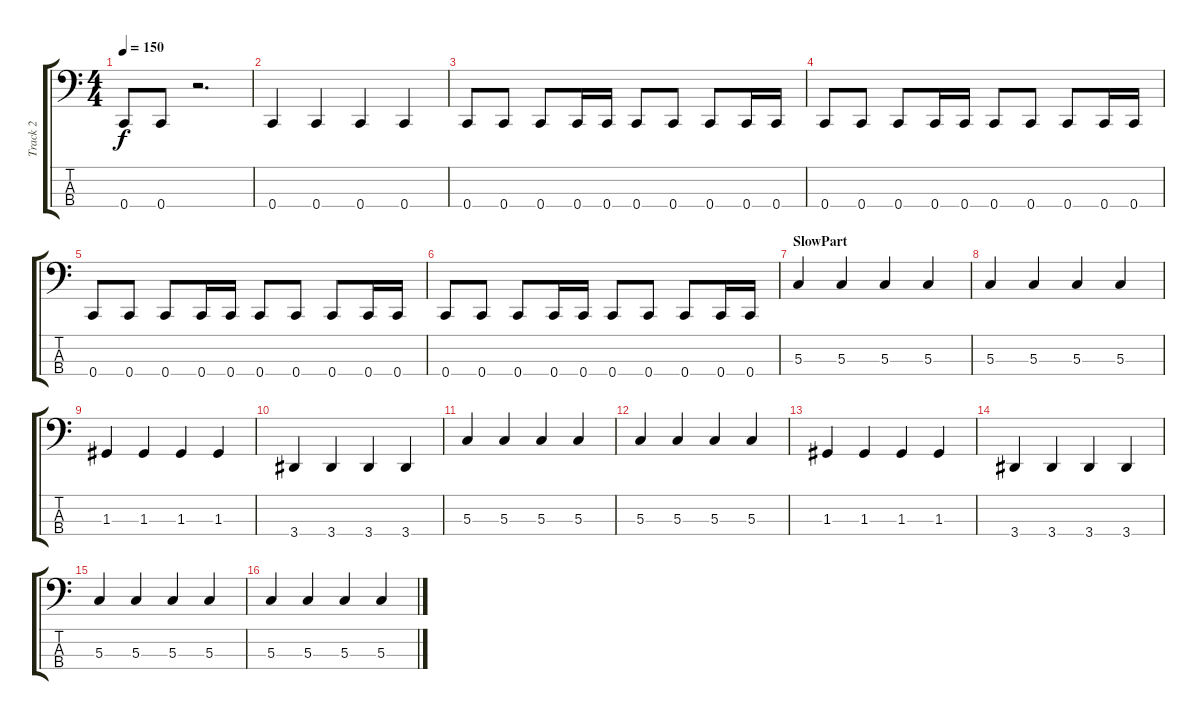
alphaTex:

\track ("Track 2" "Track 2") {instrument electricbasspick}
\staff {score tabs}
\tuning (F2 C2 G1 C1) {hide}
\ts (4 4)
\tempo 150
\clef f4
\ks c
0.4.8{dy f} 0.4.8 r.2{d} |
0.4.4 0.4.4 0.4.4 0.4.4 |
0.4.8 0.4.8 0.4.8 0.4.16 0.4.16 0.4.8 0.4.8 0.4.8 0.4.16 0.4.16 |
0.4.8 0.4.8 0.4.8 0.4.16 0.4.16 0.4.8 0.4.8 0.4.8 0.4.16 0.4.16 |
0.4.8 0.4.8 0.4.8 0.4.16 0.4.16 0.4.8 0.4.8 0.4.8 0.4.16 0.4.16 |
0.4.8 0.4.8 0.4.8 0.4.16 0.4.16 0.4.8 0.4.8 0.4.8 0.4.16 0.4.16 |
\section ("" "SlowPart")
5.3.4 5.3.4 5.3.4 5.3.4 |
5.3.4 5.3.4 5.3.4 5.3.4 |
1.3.4 1.3.4 1.3.4 1.3.4 |
3.4.4 3.4.4 3.4.4 3.4.4 |
5.3.4 5.3.4 5.3.4 5.3.4 |
5.3.4 5.3.4 5.3.4 5.3.4 |
1.3.4 1.3.4 1.3.4 1.3.4 |
3.4.4 3.4.4 3.4.4 3.4.4 |
5.3.4 5.3.4 5.3.4 5.3.4 |
5.3.4 5.3.4 5.3.4 5.3.4
